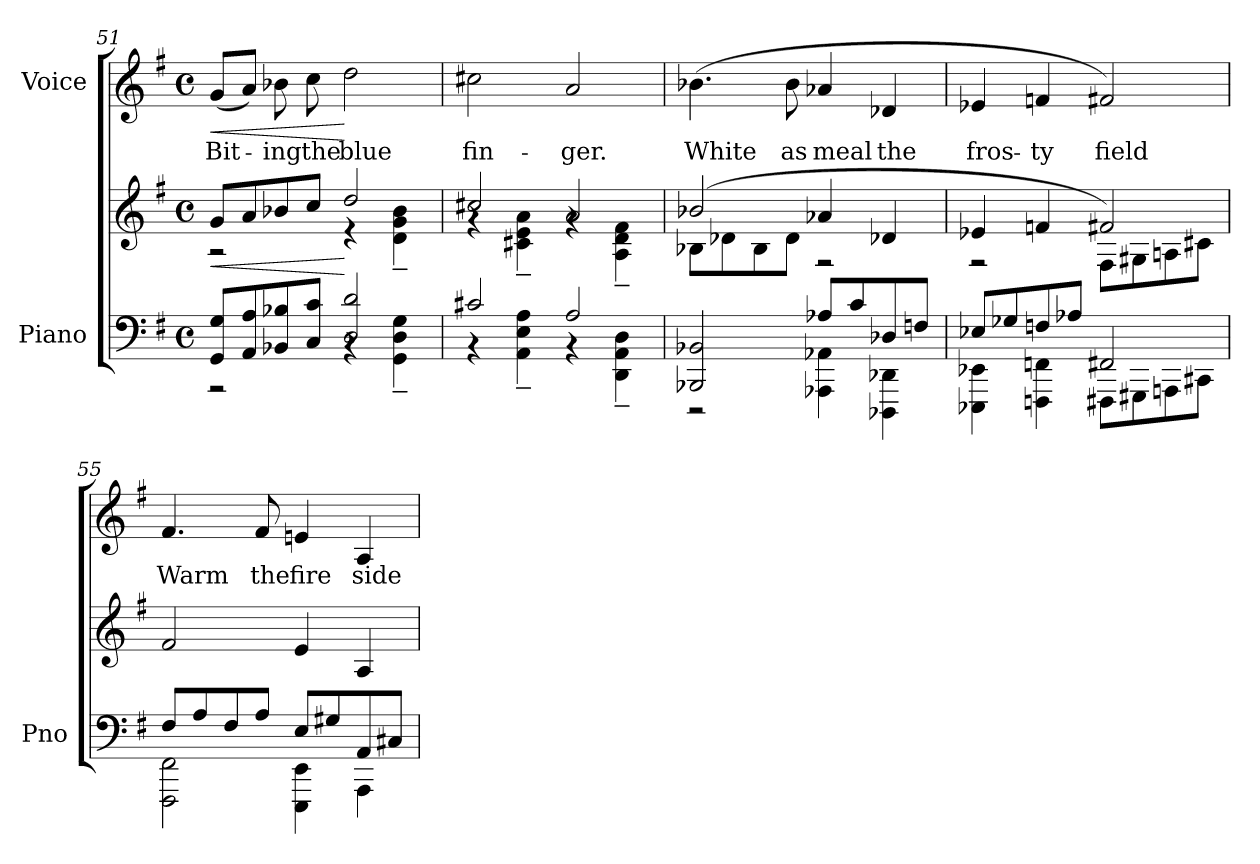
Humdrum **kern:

**kern	**kern	**dynam	**kern	**text	**dynam
*part2	*part2	*part2	*part1	*part1	*part1
*staff3	*staff2	*staff2/3	*staff1	*staff1	*staff1
*I"Piano	*	*	*I"Voice	*	*
*I'Pno	*	*	*	*	*
*clefF4	*clefG2	*	*clefG2	*	*
*k[f#]	*k[f#]	*	*k[f#]	*	*
*M4/4	*M4/4	*	*M4/4	*	*
*met(c)	*met(c)	*	*met(c)	*	*
=51	=51	=51	=51	=51	=51
*^	*	*	*	*	*
!	!	!	!LO:HP:b	!	!LO:LY:b	!LO:HP:b
*	*	*^	*	*	*	*
8GG/ 8G/L	2r	8g/L	2r	<	(8g/L	Bit-	<
8AA/ 8A/	.	8a/	.	.	8a/J)	.	.
!	!	!	!	!	!	!LO:LY:b	!
8BB-X/ 8B-X/	.	8b-X/	.	.	8b-X\	-ing	.
!	!	!	!	!	!	!LO:LY:b	!
8C/ 8c/J	.	8cc/J	.	.	8cc\	the	.
!	!	!	!	!LO:DY:n=1:b	!	!LO:LY:b	!LO:DY:n=1:a
2D/ 2d/	4rBB	2dd/	4r	[ other-dynamics	2dd\	blue	[ other-dynamics
.	4GG\~ 4D\~ 4G\~	.	4d\~ 4g\~ 4b-\~	.	.	.	.
!!LO:LB:g=z
=52	=52	=52	=52	=52	=52	=52	=52
!	!	!	!	!	!	!LO:LY:b	!
2c#X/	4r	2cc#X/	4rg	.	2cc#X\	fin-	.
.	4AA\~ 4E\~ 4A\~	.	4c#X\~ 4e\~ 4a\~	.	.	.	.
!	!	!	!	!	!	!LO:LY:b	!
2A/	4r	2a/	4rg	.	2a/	-ger.	.
.	4DD\~ 4AA\~ 4D\~	.	4A\~ 4d\~ 4f#i\~	.	.	.	.
=53	=53	=53	=53	=53	=53	=53	=53
!	!	!	!	!LO:DY:b	!	!LO:LY:b	!LO:DY:a
2BBB-X/ 2BB-X/	2r	(2b-X/	8B-X\L	other-dynamics	(4.b-X\	White	other-dynamics
.	.	.	8d-X\	.	.	.	.
.	.	.	8B-\	.	.	.	.
!	!	!	!	!	!	!LO:LY:b	!
.	.	.	8d-\J	.	8b-\	as	.
!	!	!	!	!	!	!LO:LY:b	!
8A-X/L	4AAA-X\ 4AA-X\	4a-X/	2r	.	4a-X/	meal	.
8c/	.	.	.	.	.	.	.
!	!	!	!	!	!	!LO:LY:b	!
8D-X/	4DDD-X\ 4DD-X\	4d-X/	.	.	4d-X/	the	.
8Fn/J	.	.	.	.	.	.	.
!!LO:PB:g=z
=54	=54	=54	=54	=54	=54	=54	=54
!	!	!	!	!	!	!LO:LY:b	!
8E-X/L	4EEE-X\ 4EE-X\	4e-X/	2r	.	4e-X/	fros-	.
8G-X/	.	.	.	.	.	.	.
!	!	!	!	!	!	!LO:LY:b	!
8Fn/	4FFFn\ 4FFn\	4fn/	.	.	4fn/	-ty	.
8A-X/J	.	.	.	.	.	.	.
!	!	!	!	!	!	!LO:LY:b	!
2FF#X/	8FFF#X\L	2f#X/)	8F#\L	.	2f#X/)	field	.
.	8GGG#X\	.	8G#X\	.	.	.	.
.	8AAAn\	.	8An\	.	.	.	.
.	8CC#X\J	.	8c#X\J	.	.	.	.
=55	=55	=55	=55	=55	=55	=55	=55
!	!	!	!	!	!	!LO:LY:b	!
*	*	*v	*v	*	*	*	*
8F#/L	2FFF#\ 2FF#\	2f#/	.	4.f#/	Warm	.
8A/	.	.	.	.	.	.
8F#/	.	.	.	.	.	.
!	!	!	!	!	!LO:LY:b	!
8A/J	.	.	.	8f#/	the	.
!	!	!	!	!	!LO:LY:b	!
8E/L	4EEE\ 4EE\	4e/	.	4en/	fire	.
8G#X/	.	.	.	.	.	.
!	!	!	!	!	!LO:LY:b	!
8AA/	4AAA\	4A/	.	4A/	side	.
8C#X/J	.	.	.	.	.	.
*v	*v	*	*	*	*	*
=	=	=	=	=	=
*-	*-	*-	*-	*-	*-
